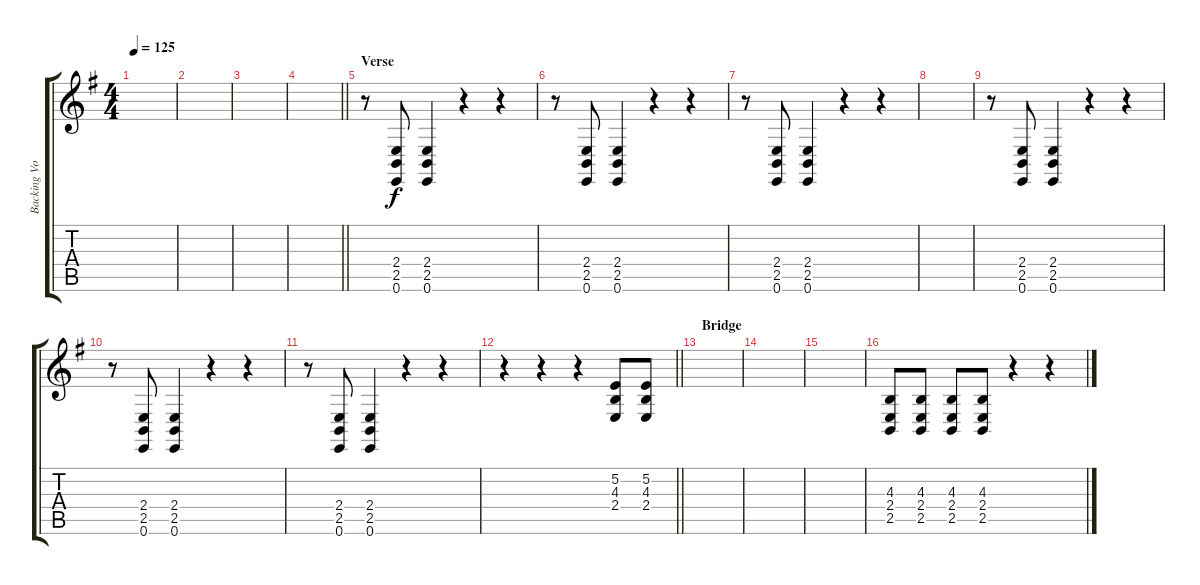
\track ("Backing Vocals" "Backing Vo") {instrument lead6voice}
\staff {score tabs}
\tuning (E4 B3 G3 D3 A2 E2) {hide}
\ts (4 4)
\tempo 125
\clef g2
\ks eminor
|
|
|
\barLineRight lightlight
|
\section ("" "Verse")
r.8 (2.4 2.5 0.6).8 (2.4 2.5 0.6).4 r.4 r.4 |
r.8 (2.4 2.5 0.6).8 (2.4 2.5 0.6).4 r.4 r.4 |
r.8 (2.4 2.5 0.6).8 (2.4 2.5 0.6).4 r.4 r.4 |
|
r.8 (2.4 2.5 0.6).8 (2.4 2.5 0.6).4 r.4 r.4 |
r.8 (2.4 2.5 0.6).8 (2.4 2.5 0.6).4 r.4 r.4 |
r.8 (2.4 2.5 0.6).8 (2.4 2.5 0.6).4 r.4 r.4 |
\barLineRight lightlight
r.4 r.4 r.4 (5.2 4.3 2.4).8 (5.2 4.3 2.4).8 |
\section ("" "Bridge")
|
|
|
(4.3 2.4 2.5).8 (4.3 2.4 2.5).8 (4.3 2.4 2.5).8 (4.3 2.4 2.5).8 r.4 r.4
